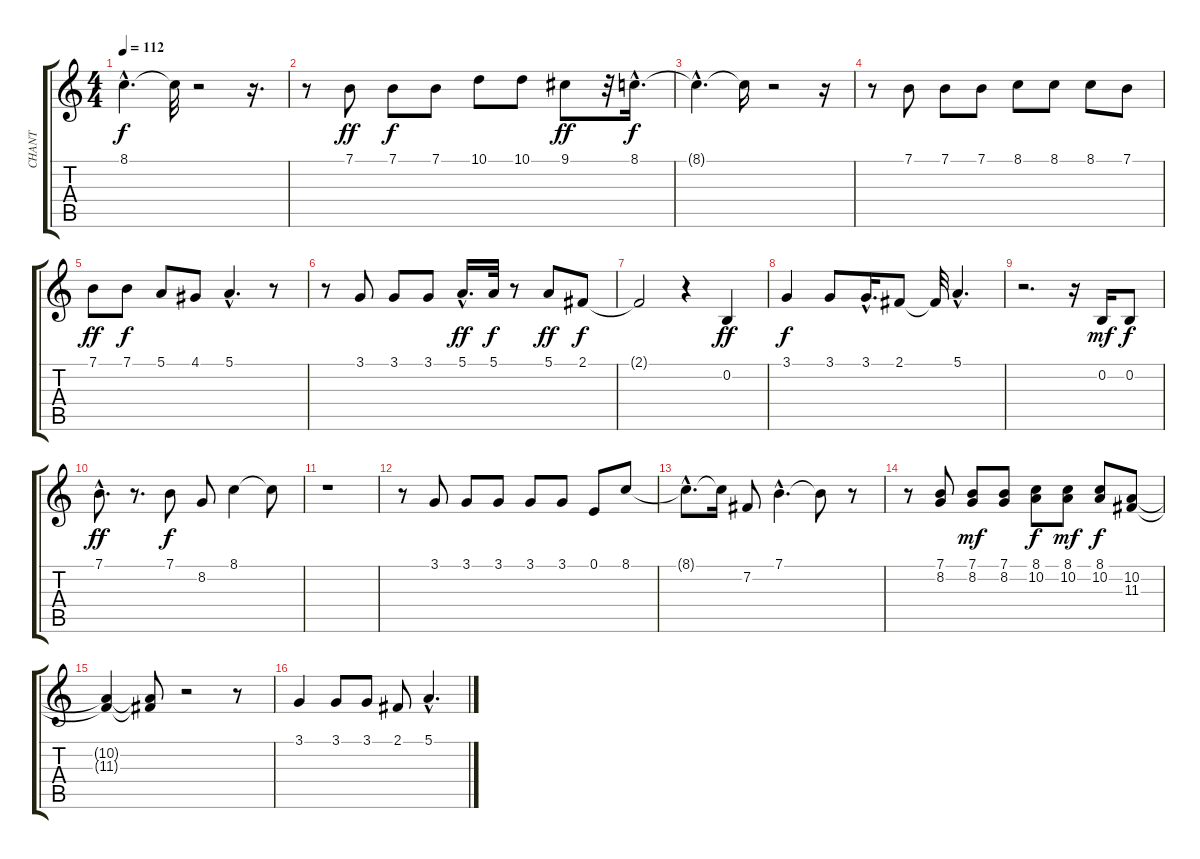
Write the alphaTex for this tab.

\track ("CHANT" "CHANT") {instrument harmonica}
\staff {score tabs}
\tuning (E4 B3 G3 D3 A2 E2) {hide}
\ts (4 4)
\tempo 112
\clef g2
\ks c
8.1{hac t}.4{d dy f} 8.1{t}.32 r.2 r.16{d} |
r.8 7.1.8{dy ff} 7.1.8{dy f} 7.1.8 10.1.8 10.1.8 9.1.8{dy ff} r.32 8.1{hac}.16{d dy f} |
8.1{hac t}.4{d} 8.1{t}.16 r.2 r.16 |
r.8 7.1.8 7.1.8 7.1.8 8.1.8 8.1.8 8.1.8 7.1.8 |
7.1.8{dy ff} 7.1.8{dy f} 5.1.8 4.1.8 5.1{hac}.4{d} r.8 |
r.8 3.1.8 3.1.8 3.1.8 5.1{hac}.16{d dy ff} 5.1.32{dy f} r.8 5.1.8{dy ff} 2.1.8{dy f} |
2.1{t}.2 r.4 0.2.4{dy ff} |
3.1.4{dy f} 3.1.8 3.1{hac}.16{d} 2.1.8 2.1{t}.32 5.1{hac}.4{d} |
r.2{d} r.16 0.2.16{dy mf} 0.2.8{dy f} |
7.1{hac}.8{d dy ff} r.8{d} 7.1.8{dy f} 8.2.8 8.1.4 8.1{t}.8 |
r.1 |
r.8 3.1.8 3.1.8 3.1.8 3.1.8 3.1.8 0.1.8 8.1.8 |
8.1{hac t}.8{d} 8.1{t}.16 7.2.8 7.1{hac}.4{d} 7.1{t}.8 r.8 |
r.8 (7.1 8.2).8 (7.1 8.2).8{dy mf} (7.1 8.2).8 (8.1 10.2).8{dy f} (8.1 10.2).8{dy mf} (8.1 10.2).8{dy f} (10.2 11.3).8 |
(10.2{t} 11.3{t}).4 (10.2{t} 11.3{t}).8 r.2 r.8 |
3.1.4 3.1.8 3.1.8 2.1.8 5.1{hac}.4{d}
